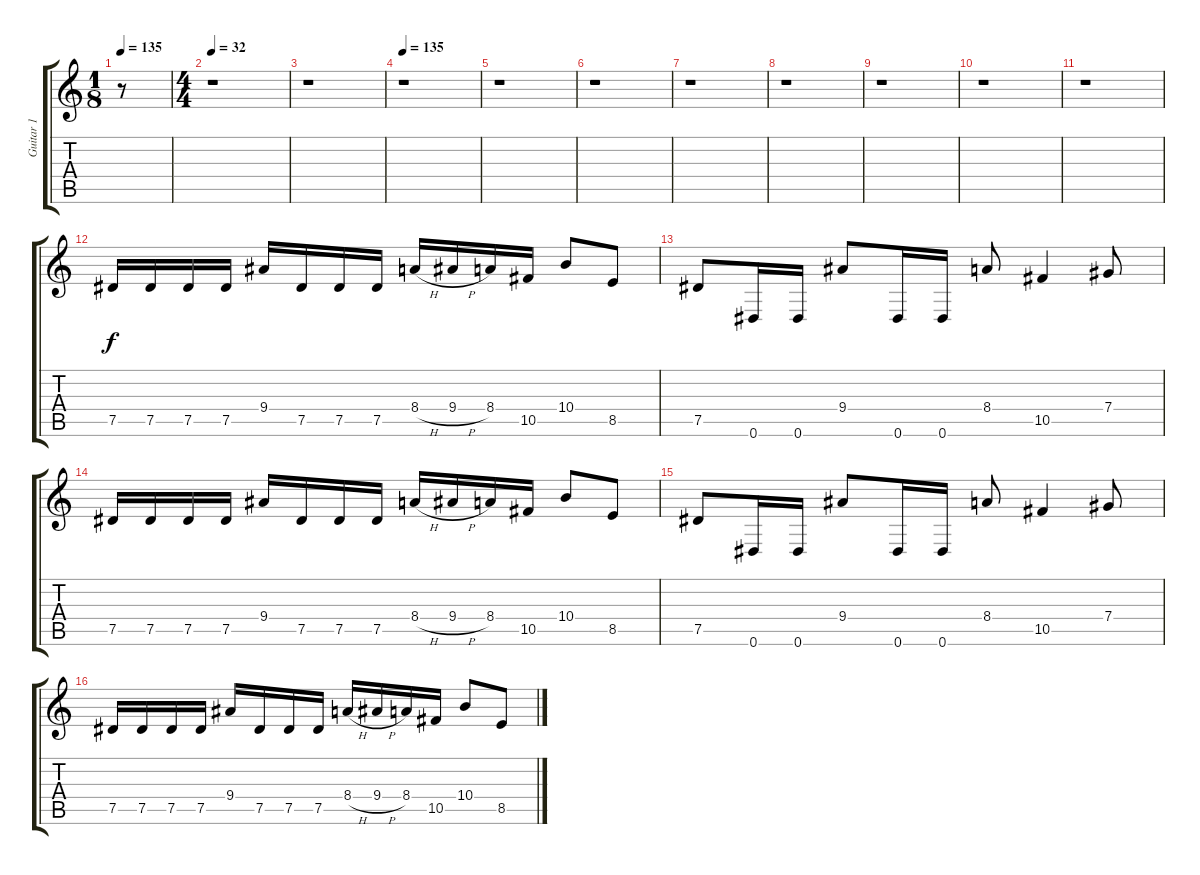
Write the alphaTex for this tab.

\track ("Guitar 1" "Guitar 1") {instrument distortionguitar}
\staff {score tabs}
\tuning (Eb4 Bb3 Gb3 Db3 Ab2 Eb2) {hide}
\ts (1 8)
\tempo 135
\clef g2
\ks c
r.8{dy f instrument distortionguitar} |
\ts (4 4)
\tempo 32
r.1 |
r.1 |
\tempo 135
r.1 |
r.1 |
r.1 |
r.1 |
r.1 |
r.1 |
r.1 |
r.1 |
7.5.16 7.5.16 7.5.16 7.5.16 9.4.16 7.5.16 7.5.16 7.5.16 8.4{h}.16 9.4{h}.16 8.4.16 10.5.16 10.4.8 8.5.8 |
7.5.8 0.6.16 0.6.16 9.4.8 0.6.16 0.6.16 8.4.8 10.5.4 7.4.8 |
7.5.16 7.5.16 7.5.16 7.5.16 9.4.16 7.5.16 7.5.16 7.5.16 8.4{h}.16 9.4{h}.16 8.4.16 10.5.16 10.4.8 8.5.8 |
7.5.8 0.6.16 0.6.16 9.4.8 0.6.16 0.6.16 8.4.8 10.5.4 7.4.8 |
7.5.16 7.5.16 7.5.16 7.5.16 9.4.16 7.5.16 7.5.16 7.5.16 8.4{h}.16 9.4{h}.16 8.4.16 10.5.16 10.4.8 8.5.8
